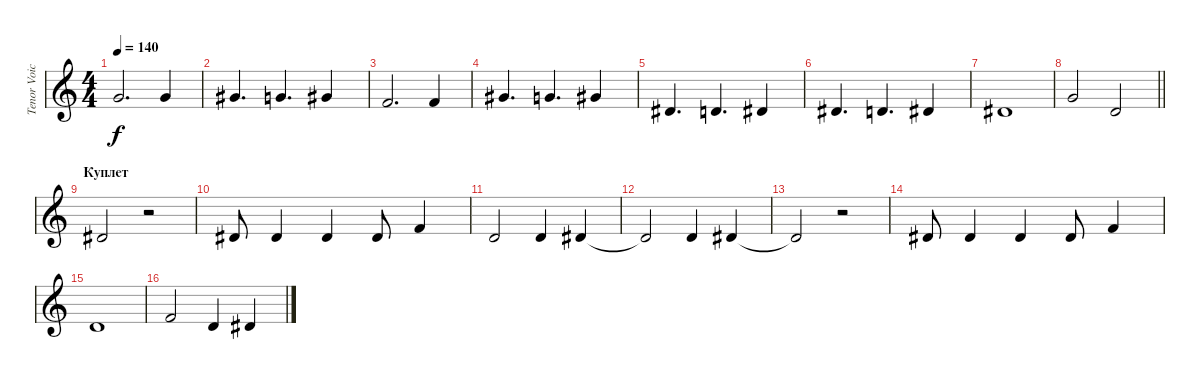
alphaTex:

\track ("Tenor Voice" "Tenor Voic") {instrument tenorsax}
\staff {score}
\tuning (E4 B3 G3 D3 A2 E2 B1) {hide}
\ts (4 4)
\tempo 140
\clef g2
\ks c
3.1.2{d dy f} 3.1.4 |
4.1.4{d} 3.1.4{d} 4.1.4 |
1.1.2{d} 1.1.4 |
4.1.4{d} 3.1.4{d} 4.1.4 |
4.2.4{d} 3.2.4{d} 4.2.4 |
4.2.4{d} 3.2.4{d} 4.2.4 |
4.2.1 |
\barLineRight lightlight
3.1.2 3.2.2 |
\section ("" "Куплет")
4.2.2 r.2 |
4.2.8 4.2.4 4.2.4 4.2.8 1.1.4 |
3.2.2 3.2.4 4.2.4 |
4.2{t}.2 3.2.4 4.2.4 |
4.2{t}.2 r.2 |
4.2.8 4.2.4 4.2.4 4.2.8 1.1.4 |
3.2.1 |
1.1.2 3.2.4 4.2.4
